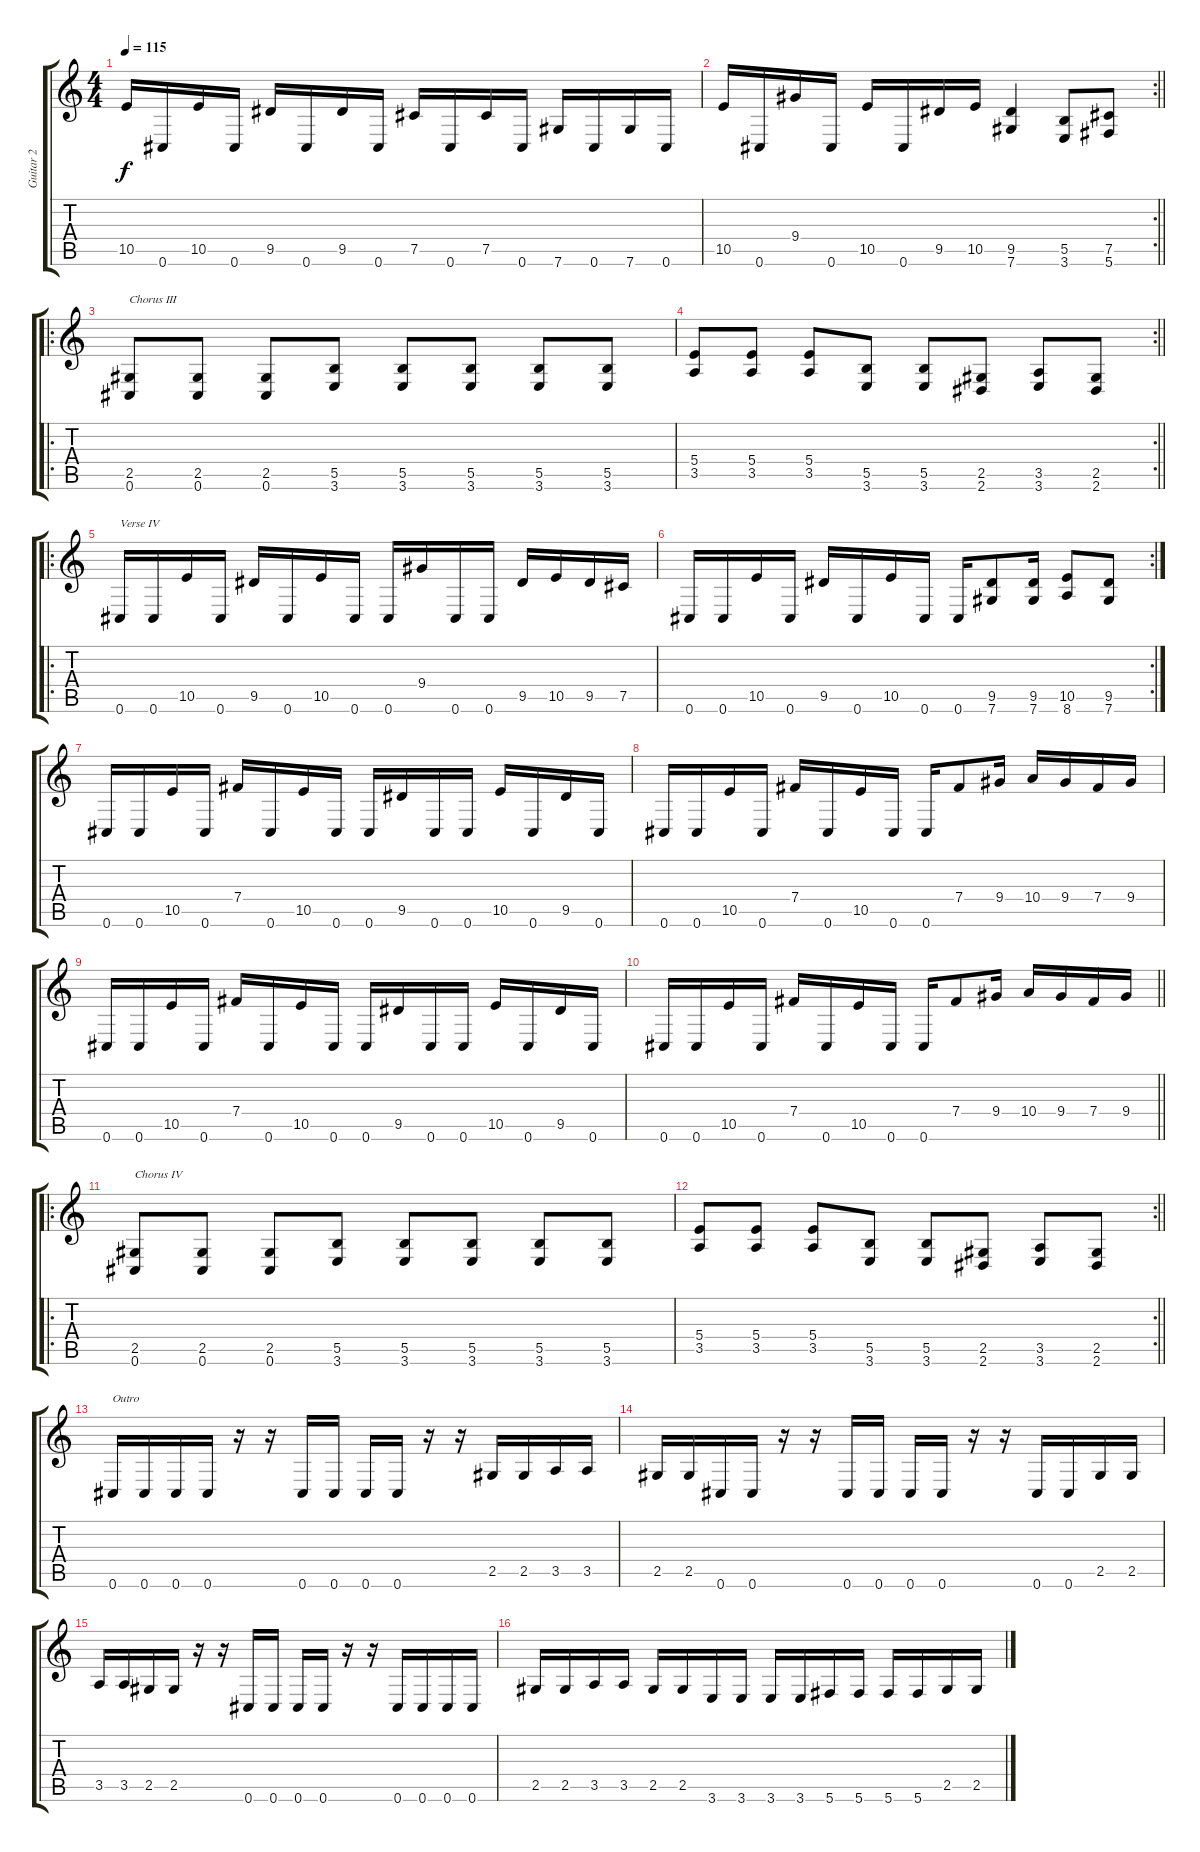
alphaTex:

\track ("Guitar 2" "Guitar 2") {instrument distortionguitar}
\staff {score tabs}
\tuning (Db4 Ab3 E3 B2 Gb2 Db2) {hide}
\ts (4 4)
\tempo 115
\clef g2
\ks c
10.5.16{dy f} 0.6.16 10.5.16 0.6.16 9.5.16 0.6.16 9.5.16 0.6.16 7.5.16 0.6.16 7.5.16 0.6.16 7.6.16 0.6.16 7.6.16 0.6.16 |
\rc 2
\barLineRight lightlight
10.5.16 0.6.16 9.4.16 0.6.16 10.5.16 0.6.16 9.5.16 10.5.16 (9.5 7.6).4 (5.5 3.6).8 (7.5 5.6).8 |
\ro
(2.5 0.6).8{txt "Chorus III"} (2.5 0.6).8 (2.5 0.6).8 (5.5 3.6).8 (5.5 3.6).8 (5.5 3.6).8 (5.5 3.6).8 (5.5 3.6).8 |
\rc 2
\barLineRight lightlight
(5.4 3.5).8 (5.4 3.5).8 (5.4 3.5).8 (5.5 3.6).8 (5.5 3.6).8 (2.5 2.6).8 (3.5 3.6).8 (2.5 2.6).8 |
\ro
0.6.16{txt "Verse IV"} 0.6.16 10.5.16 0.6.16 9.5.16 0.6.16 10.5.16 0.6.16 0.6.16 9.4.16 0.6.16 0.6.16 9.5.16 10.5.16 9.5.16 7.5.16 |
\rc 2
0.6.16 0.6.16 10.5.16 0.6.16 9.5.16 0.6.16 10.5.16 0.6.16 0.6.16 (9.5 7.6).8 (9.5 7.6).16 (10.5 8.6).8 (9.5 7.6).8 |
0.6.16 0.6.16 10.5.16 0.6.16 7.4.16 0.6.16 10.5.16 0.6.16 0.6.16 9.5.16 0.6.16 0.6.16 10.5.16 0.6.16 9.5.16 0.6.16 |
0.6.16 0.6.16 10.5.16 0.6.16 7.4.16 0.6.16 10.5.16 0.6.16 0.6.16 7.4.8 9.4.16 10.4.16 9.4.16 7.4.16 9.4.16 |
0.6.16 0.6.16 10.5.16 0.6.16 7.4.16 0.6.16 10.5.16 0.6.16 0.6.16 9.5.16 0.6.16 0.6.16 10.5.16 0.6.16 9.5.16 0.6.16 |
\barLineRight lightlight
0.6.16 0.6.16 10.5.16 0.6.16 7.4.16 0.6.16 10.5.16 0.6.16 0.6.16 7.4.8 9.4.16 10.4.16 9.4.16 7.4.16 9.4.16 |
\ro
(2.5 0.6).8{txt "Chorus IV"} (2.5 0.6).8 (2.5 0.6).8 (5.5 3.6).8 (5.5 3.6).8 (5.5 3.6).8 (5.5 3.6).8 (5.5 3.6).8 |
\rc 2
\barLineRight lightlight
(5.4 3.5).8 (5.4 3.5).8 (5.4 3.5).8 (5.5 3.6).8 (5.5 3.6).8 (2.5 2.6).8 (3.5 3.6).8 (2.5 2.6).8 |
0.6.16{txt "Outro"} 0.6.16 0.6.16 0.6.16 r.16 r.16 0.6.16 0.6.16 0.6.16 0.6.16 r.16 r.16 2.5.16 2.5.16 3.5.16 3.5.16 |
2.5.16 2.5.16 0.6.16 0.6.16 r.16 r.16 0.6.16 0.6.16 0.6.16 0.6.16 r.16 r.16 0.6.16 0.6.16 2.5.16 2.5.16 |
3.5.16 3.5.16 2.5.16 2.5.16 r.16 r.16 0.6.16 0.6.16 0.6.16 0.6.16 r.16 r.16 0.6.16 0.6.16 0.6.16 0.6.16 |
2.5.16 2.5.16 3.5.16 3.5.16 2.5.16 2.5.16 3.6.16 3.6.16 3.6.16 3.6.16 5.6.16 5.6.16 5.6.16 5.6.16 2.5.16 2.5.16
